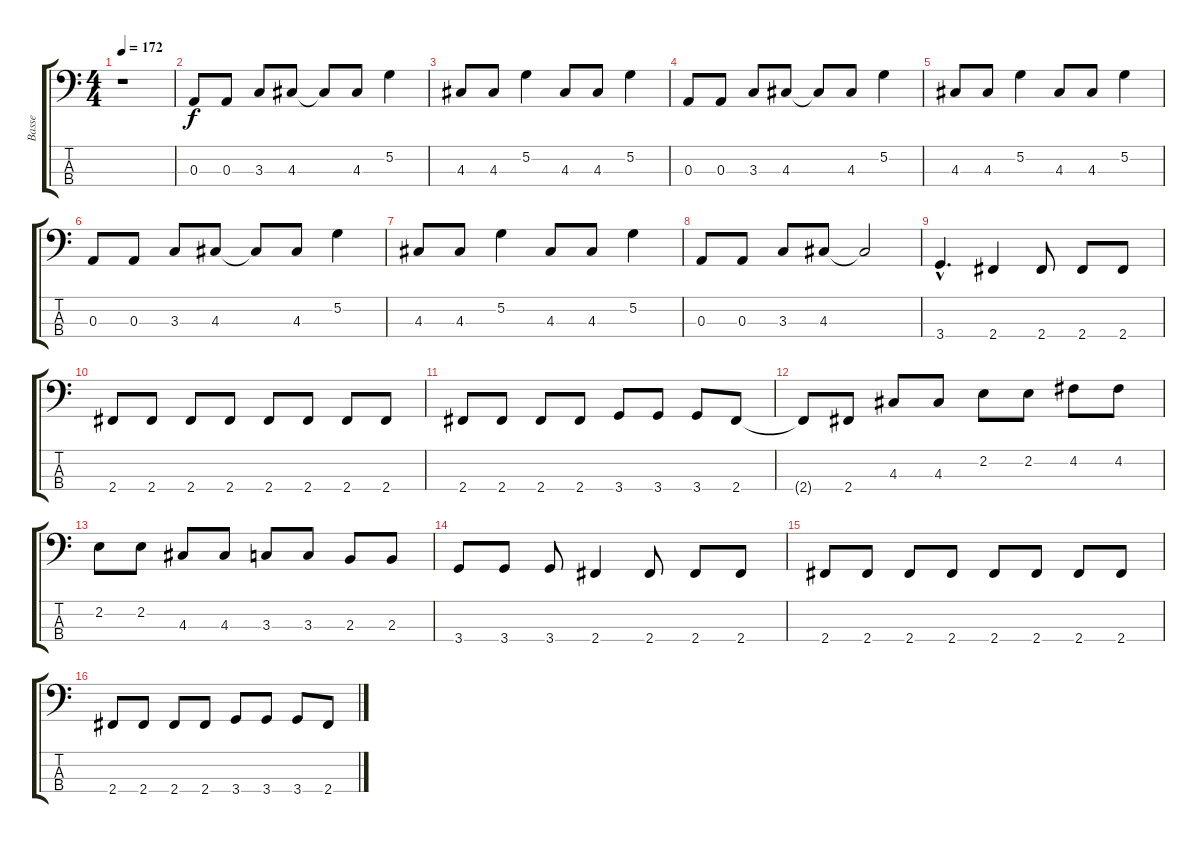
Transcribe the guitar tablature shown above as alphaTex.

\track ("Basse" "Basse") {instrument electricbassfinger}
\staff {score tabs}
\tuning (G2 D2 A1 E1) {hide}
\ts (4 4)
\tempo 172
\clef f4
\ks c
r.1{dy f} |
0.3.8 0.3.8 3.3.8 4.3.8 4.3{t}.8 4.3.8 5.2.4 |
4.3.8 4.3.8 5.2.4 4.3.8 4.3.8 5.2.4 |
0.3.8 0.3.8 3.3.8 4.3.8 4.3{t}.8 4.3.8 5.2.4 |
4.3.8 4.3.8 5.2.4 4.3.8 4.3.8 5.2.4 |
0.3.8 0.3.8 3.3.8 4.3.8 4.3{t}.8 4.3.8 5.2.4 |
4.3.8 4.3.8 5.2.4 4.3.8 4.3.8 5.2.4 |
0.3.8 0.3.8 3.3.8 4.3.8 4.3{t}.2 |
3.4{hac}.4{d} 2.4.4 2.4.8 2.4.8 2.4.8 |
2.4.8 2.4.8 2.4.8 2.4.8 2.4.8 2.4.8 2.4.8 2.4.8 |
2.4.8 2.4.8 2.4.8 2.4.8 3.4.8 3.4.8 3.4.8 2.4.8 |
2.4{t}.8 2.4.8 4.3.8 4.3.8 2.2.8 2.2.8 4.2.8 4.2.8 |
2.2.8 2.2.8 4.3.8 4.3.8 3.3.8 3.3.8 2.3.8 2.3.8 |
3.4.8 3.4.8 3.4.8 2.4.4 2.4.8 2.4.8 2.4.8 |
2.4.8 2.4.8 2.4.8 2.4.8 2.4.8 2.4.8 2.4.8 2.4.8 |
2.4.8 2.4.8 2.4.8 2.4.8 3.4.8 3.4.8 3.4.8 2.4.8
